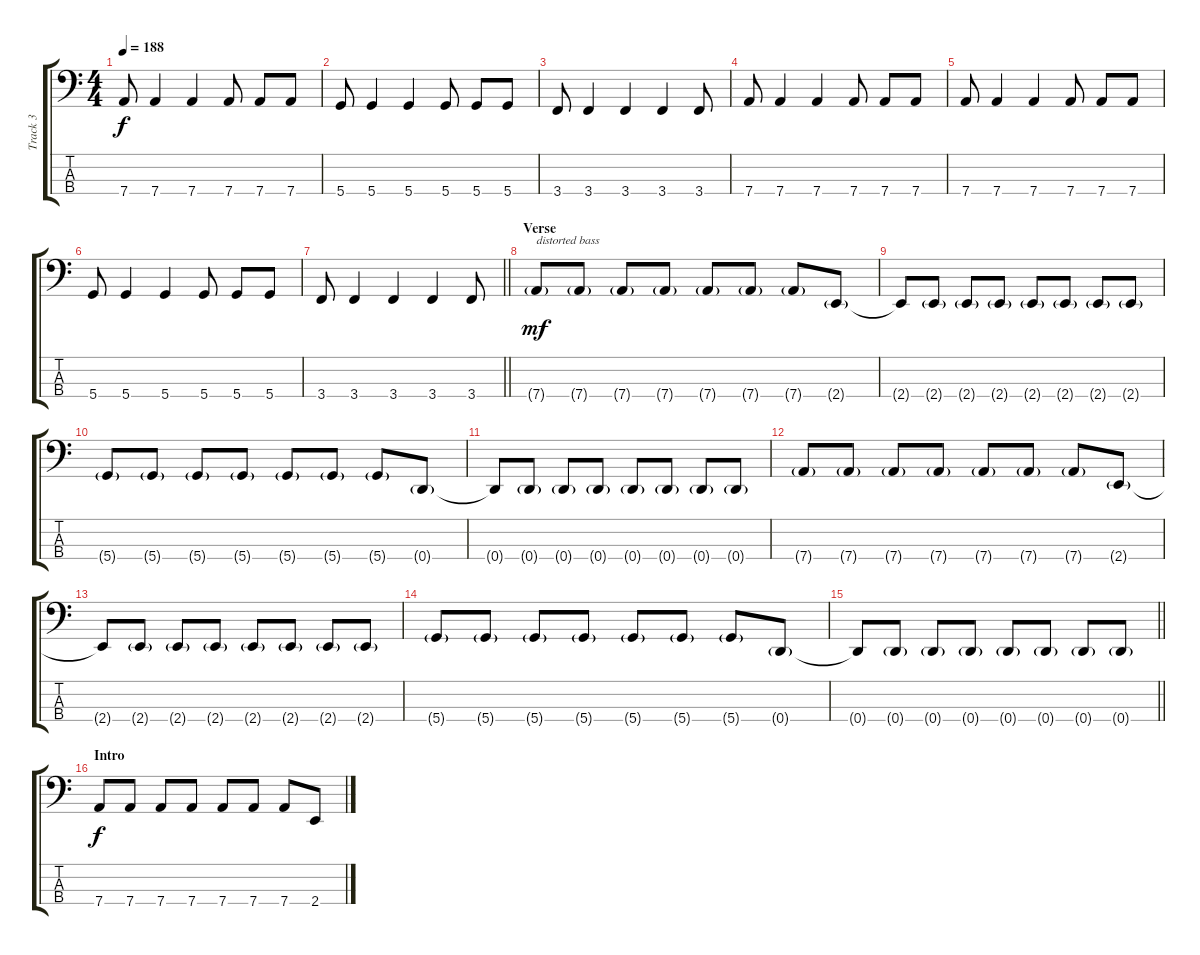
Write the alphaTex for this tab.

\track ("Track 3" "Track 3") {instrument electricbasspick}
\staff {score tabs}
\tuning (G2 D2 A1 D1) {hide}
\ts (4 4)
\tempo 188
\clef f4
\ks c
7.4.8{dy f} 7.4.4 7.4.4 7.4.8 7.4.8 7.4.8 |
5.4.8 5.4.4 5.4.4 5.4.8 5.4.8 5.4.8 |
3.4.8 3.4.4 3.4.4 3.4.4 3.4.8 |
7.4.8 7.4.4 7.4.4 7.4.8 7.4.8 7.4.8 |
7.4.8 7.4.4 7.4.4 7.4.8 7.4.8 7.4.8 |
5.4.8 5.4.4 5.4.4 5.4.8 5.4.8 5.4.8 |
\barLineRight lightlight
3.4.8 3.4.4 3.4.4 3.4.4 3.4.8 |
\section ("" "Verse")
7.4{g}.8{txt "distorted bass" dy mf instrument lead8bassandlead} 7.4{g}.8 7.4{g}.8 7.4{g}.8 7.4{g}.8 7.4{g}.8 7.4{g}.8 2.4{g}.8 |
2.4{t}.8 2.4{g}.8 2.4{g}.8 2.4{g}.8 2.4{g}.8 2.4{g}.8 2.4{g}.8 2.4{g}.8 |
5.4{g}.8 5.4{g}.8 5.4{g}.8 5.4{g}.8 5.4{g}.8 5.4{g}.8 5.4{g}.8 0.4{g}.8 |
0.4{t}.8 0.4{g}.8 0.4{g}.8 0.4{g}.8 0.4{g}.8 0.4{g}.8 0.4{g}.8 0.4{g}.8 |
7.4{g}.8 7.4{g}.8 7.4{g}.8 7.4{g}.8 7.4{g}.8 7.4{g}.8 7.4{g}.8 2.4{g}.8 |
2.4{t}.8 2.4{g}.8 2.4{g}.8 2.4{g}.8 2.4{g}.8 2.4{g}.8 2.4{g}.8 2.4{g}.8 |
5.4{g}.8 5.4{g}.8 5.4{g}.8 5.4{g}.8 5.4{g}.8 5.4{g}.8 5.4{g}.8 0.4{g}.8 |
\barLineRight lightlight
0.4{t}.8 0.4{g}.8 0.4{g}.8 0.4{g}.8 0.4{g}.8 0.4{g}.8 0.4{g}.8 0.4{g}.8 |
\section ("" "Intro")
7.4.8{dy f instrument electricbasspick} 7.4.8 7.4.8 7.4.8 7.4.8 7.4.8 7.4.8 2.4.8
